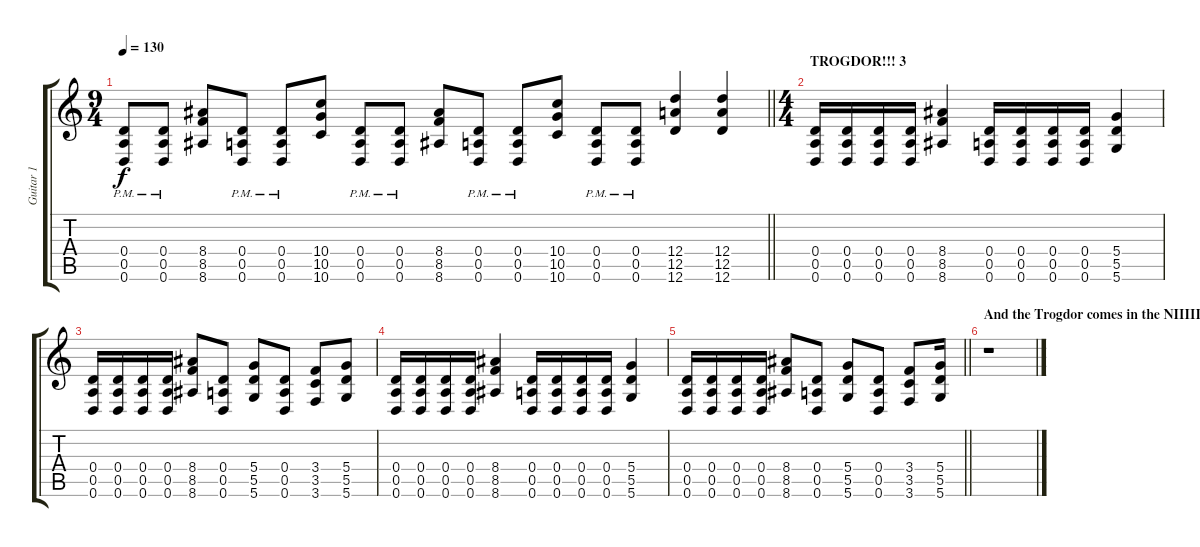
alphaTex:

\track ("Guitar 1" "Guitar 1") {instrument distortionguitar}
\staff {score tabs}
\tuning (E4 B3 G3 D3 A2 D2) {hide}
\ts (9 4)
\tempo 130
\clef g2
\barLineRight lightlight
\ks c
(0.4{pm} 0.5{pm} 0.6{pm}).8{dy f} (0.4{pm} 0.5{pm} 0.6{pm}).8 (8.4 8.5 8.6).8 (0.4{pm} 0.5{pm} 0.6{pm}).8 (0.4{pm} 0.5{pm} 0.6{pm}).8 (10.4 10.5 10.6).8 (0.4{pm} 0.5{pm} 0.6{pm}).8 (0.4{pm} 0.5{pm} 0.6{pm}).8 (8.4 8.5 8.6).8 (0.4{pm} 0.5{pm} 0.6{pm}).8 (0.4{pm} 0.5{pm} 0.6{pm}).8 (10.4 10.5 10.6).8 (0.4{pm} 0.5{pm} 0.6{pm}).8 (0.4{pm} 0.5{pm} 0.6{pm}).8 (12.4 12.5 12.6).4 (12.4 12.5 12.6).4 |
\ts (4 4)
\section ("" "TROGDOR!!! 3")
(0.4 0.5 0.6).16 (0.4 0.5 0.6).16 (0.4 0.5 0.6).16 (0.4 0.5 0.6).16 (8.4 8.5 8.6).4 (0.4 0.5 0.6).16 (0.4 0.5 0.6).16 (0.4 0.5 0.6).16 (0.4 0.5 0.6).16 (5.4 5.5 5.6).4 |
(0.4 0.5 0.6).16 (0.4 0.5 0.6).16 (0.4 0.5 0.6).16 (0.4 0.5 0.6).16 (8.4 8.5 8.6).8 (0.4 0.5 0.6).8 (5.4 5.5 5.6).8 (0.4 0.5 0.6).8 (3.4 3.5 3.6).8 (5.4 5.5 5.6).8 |
(0.4 0.5 0.6).16 (0.4 0.5 0.6).16 (0.4 0.5 0.6).16 (0.4 0.5 0.6).16 (8.4 8.5 8.6).4 (0.4 0.5 0.6).16 (0.4 0.5 0.6).16 (0.4 0.5 0.6).16 (0.4 0.5 0.6).16 (5.4 5.5 5.6).4 |
\barLineRight lightlight
(0.4 0.5 0.6).16 (0.4 0.5 0.6).16 (0.4 0.5 0.6).16 (0.4 0.5 0.6).16 (8.4 8.5 8.6).8 (0.4 0.5 0.6).8 (5.4 5.5 5.6).8 (0.4 0.5 0.6).8 (3.4 3.5 3.6).8 (5.4 5.5 5.6).16 |
\section ("" "And the Trogdor comes in the NIIIIIIGHT!")
r.1
